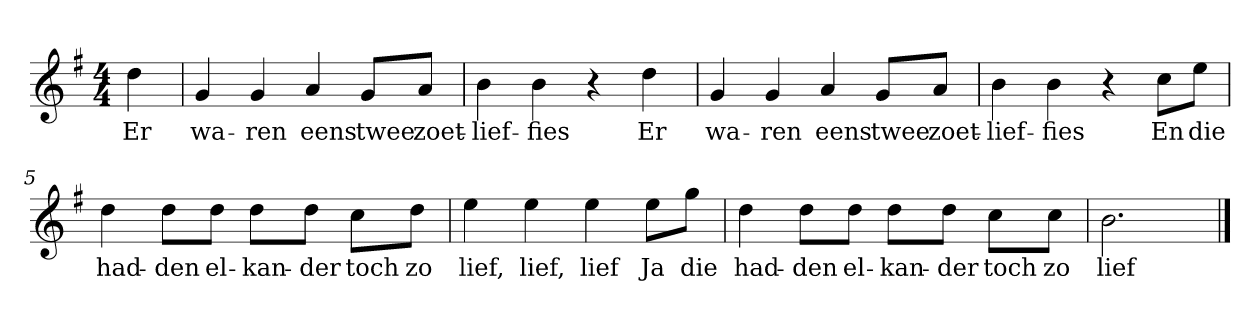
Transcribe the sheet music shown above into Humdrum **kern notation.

**kern	**text
*part1	*part1
*staff1	*staff1
*clefG2	*
*k[f#]	*
*G:	*
*M4/4	*
*MM120	*
=	=
4dd	Er
=1	=1
4g	wa-
4g	-ren
4a	eens
8g/L	twee
8a/J	zoet-
=2	=2
4b	-lief-
4b	-fies
4r	.
4dd	Er
=3	=3
4g	wa-
4g	-ren
4a	eens
8g/L	twee
8a/J	zoet-
=4	=4
4b	-lief-
4b	-fies
4r	.
8cc\L	En
8ee\J	die
=5	=5
4dd	had-
8dd\L	-den
8dd\J	el-
8dd\L	-kan-
8dd\J	-der
8cc\L	toch
8dd\J	zo
=6	=6
4ee	lief,
4ee	lief,
4ee	lief
8ee\L	Ja
8gg\J	die
=7	=7
4dd	had-
8dd\L	-den
8dd\J	el-
8dd\L	-kan-
8dd\J	-der
8cc\L	toch
8cc\J	zo
=8	=8
2.b	lief
==	==
*-	*-
